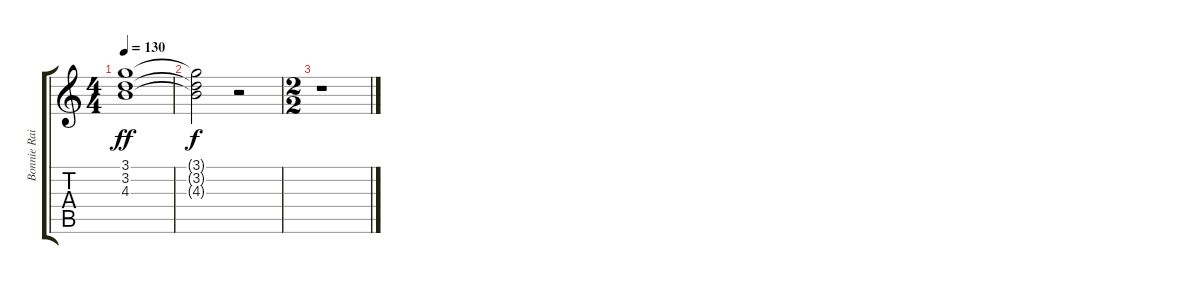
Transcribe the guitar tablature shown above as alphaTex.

\track ("Bonnie Raitt" "Bonnie Rai") {instrument electricguitarjazz}
\staff {score tabs}
\tuning (E4 B3 G3 D3 A2 E2) {hide}
\ts (4 4)
\tempo 130
\clef g2
\ks c
(3.1 3.2 4.3).1{dy ff} |
(3.1{t} 3.2{t} 4.3{t}).2{dy f} r.2 |
\ts (2 2)
r.1
